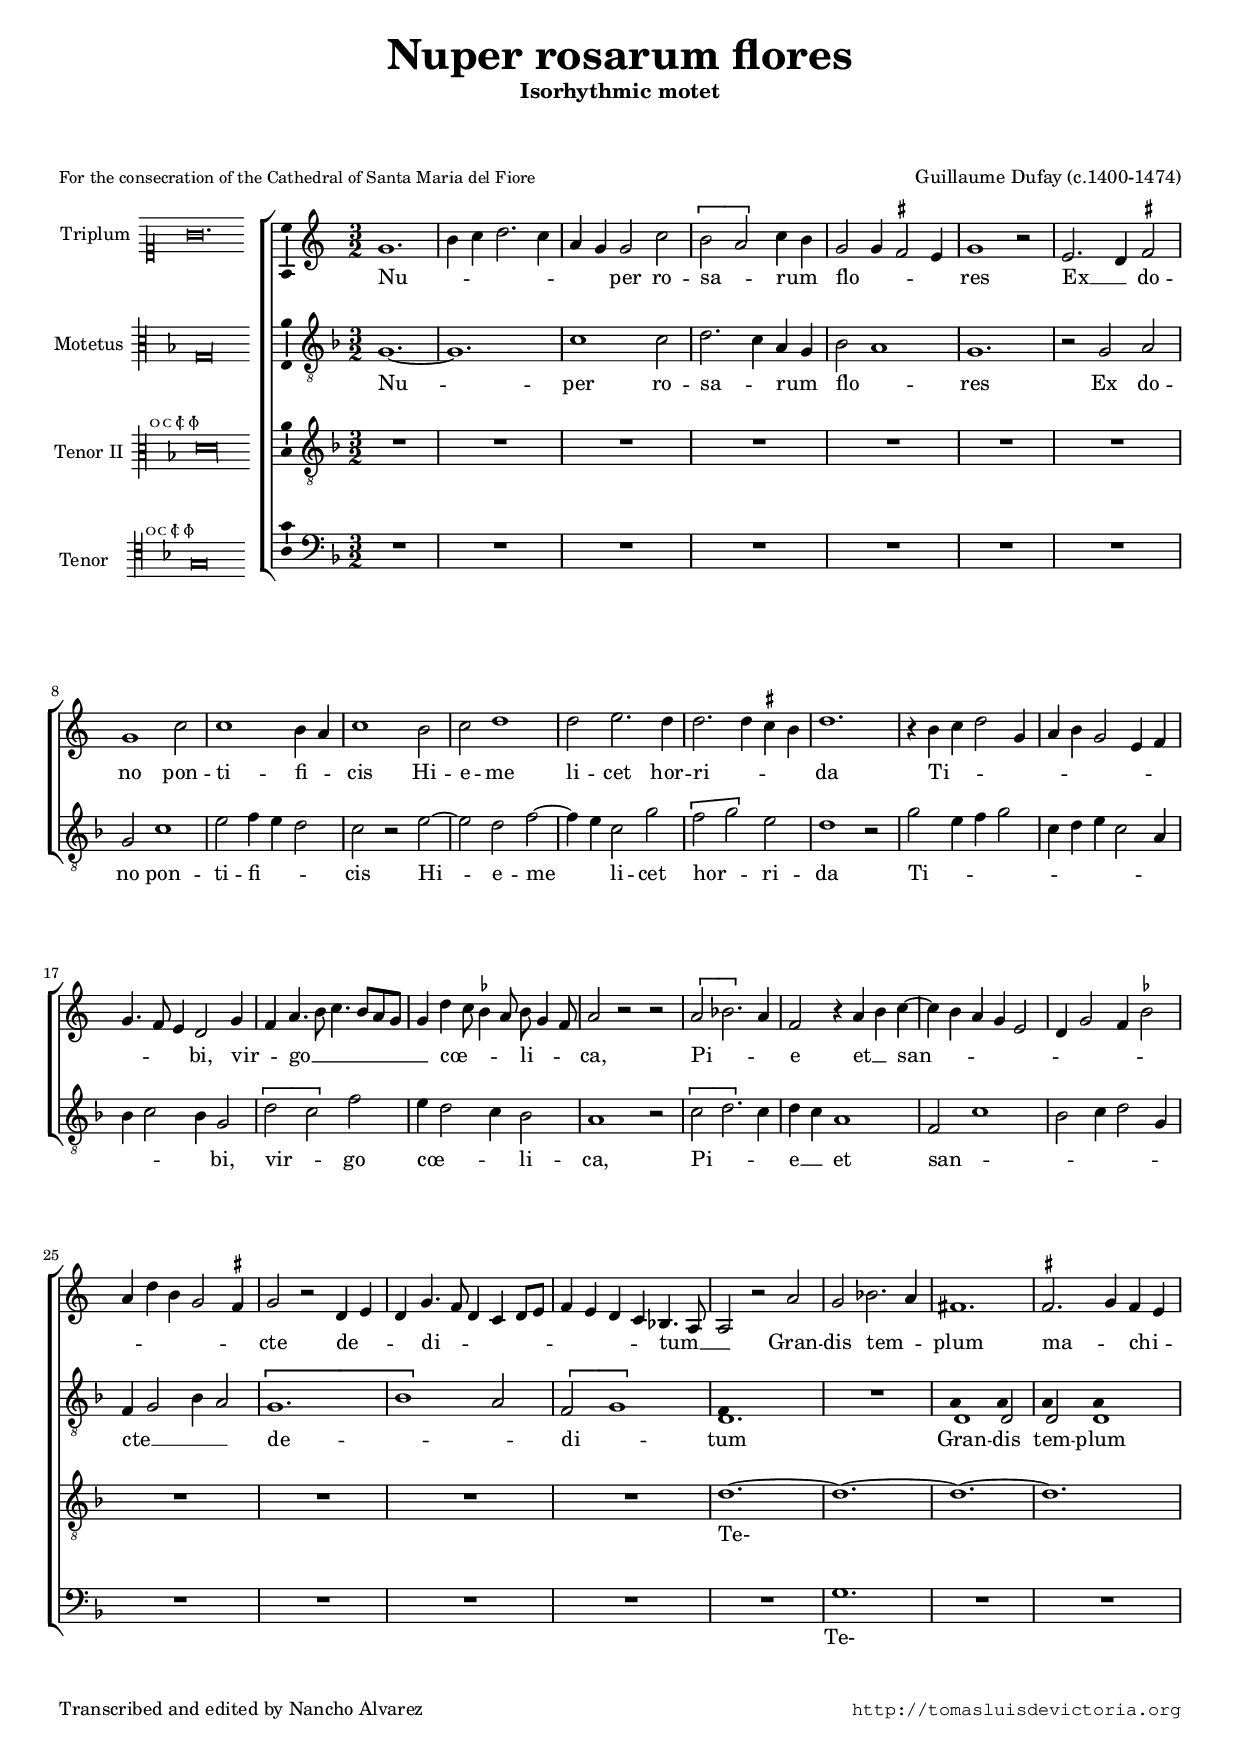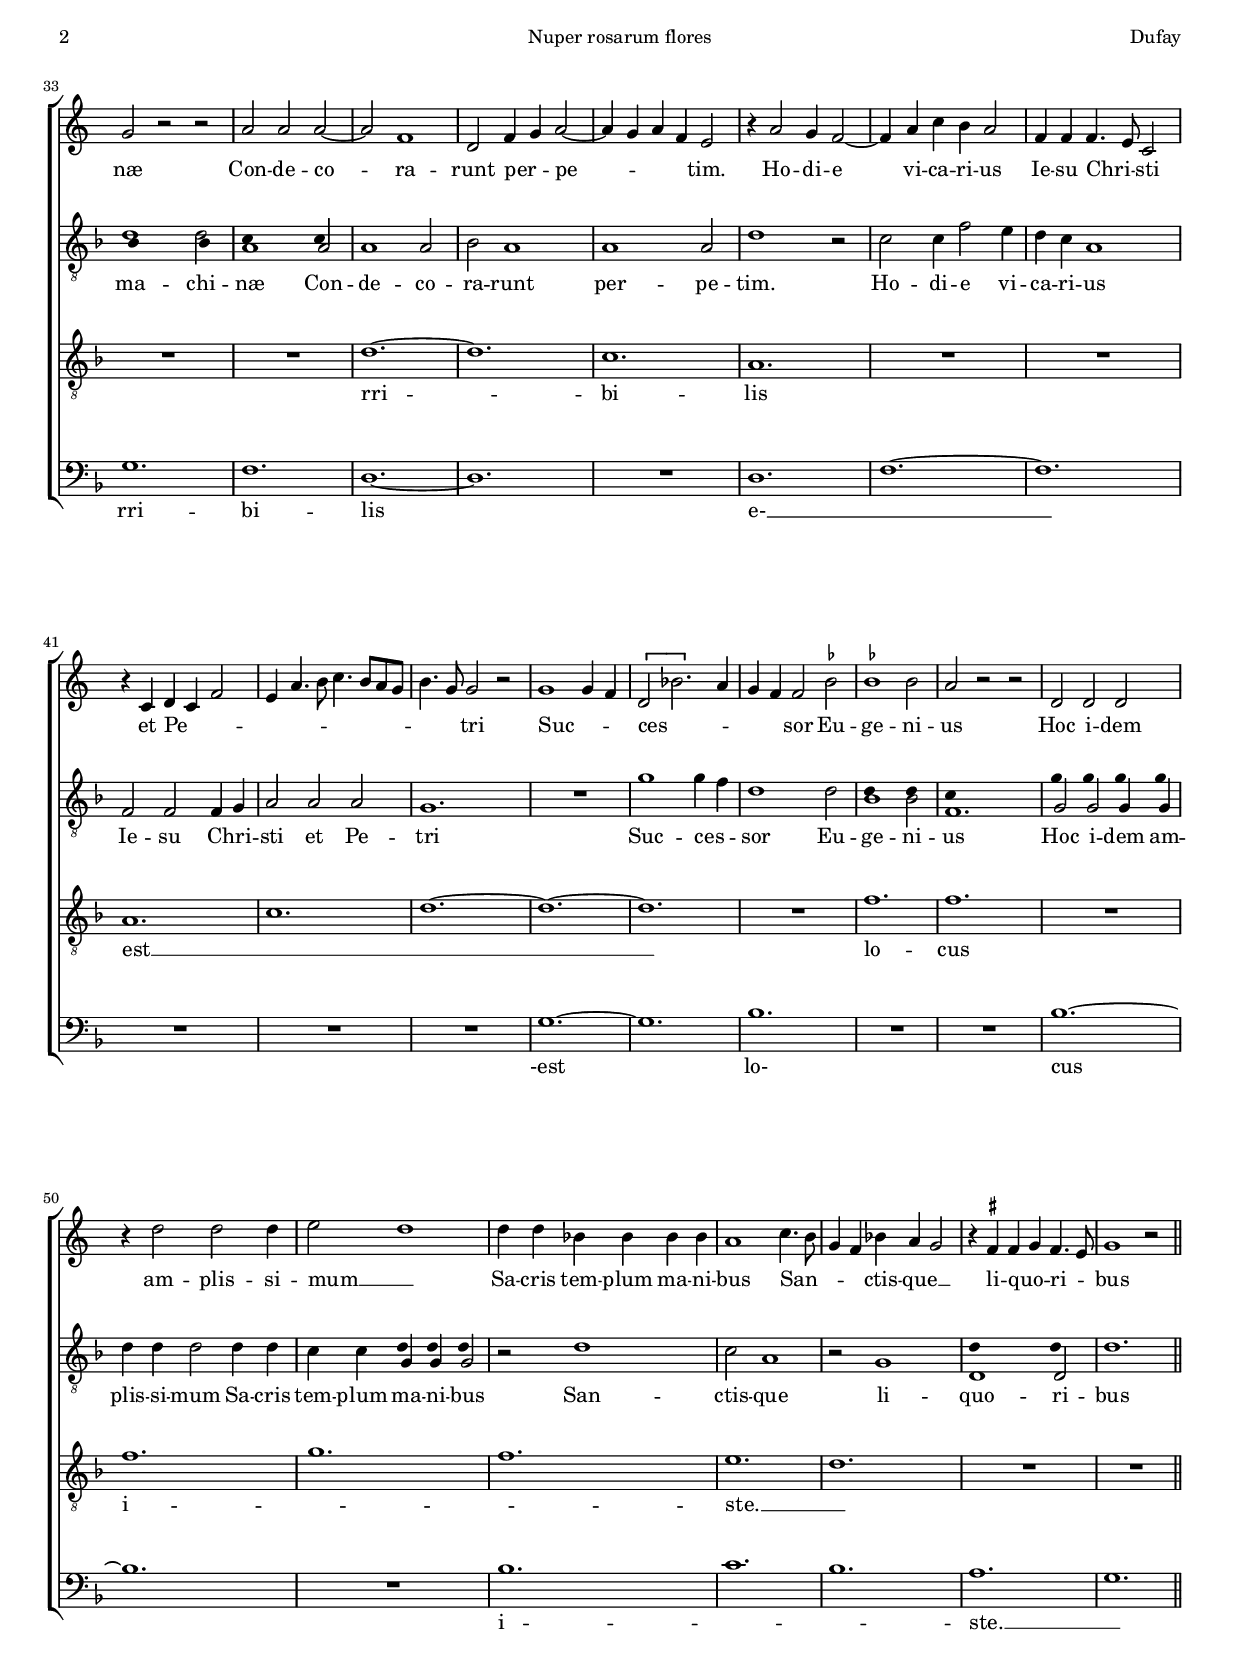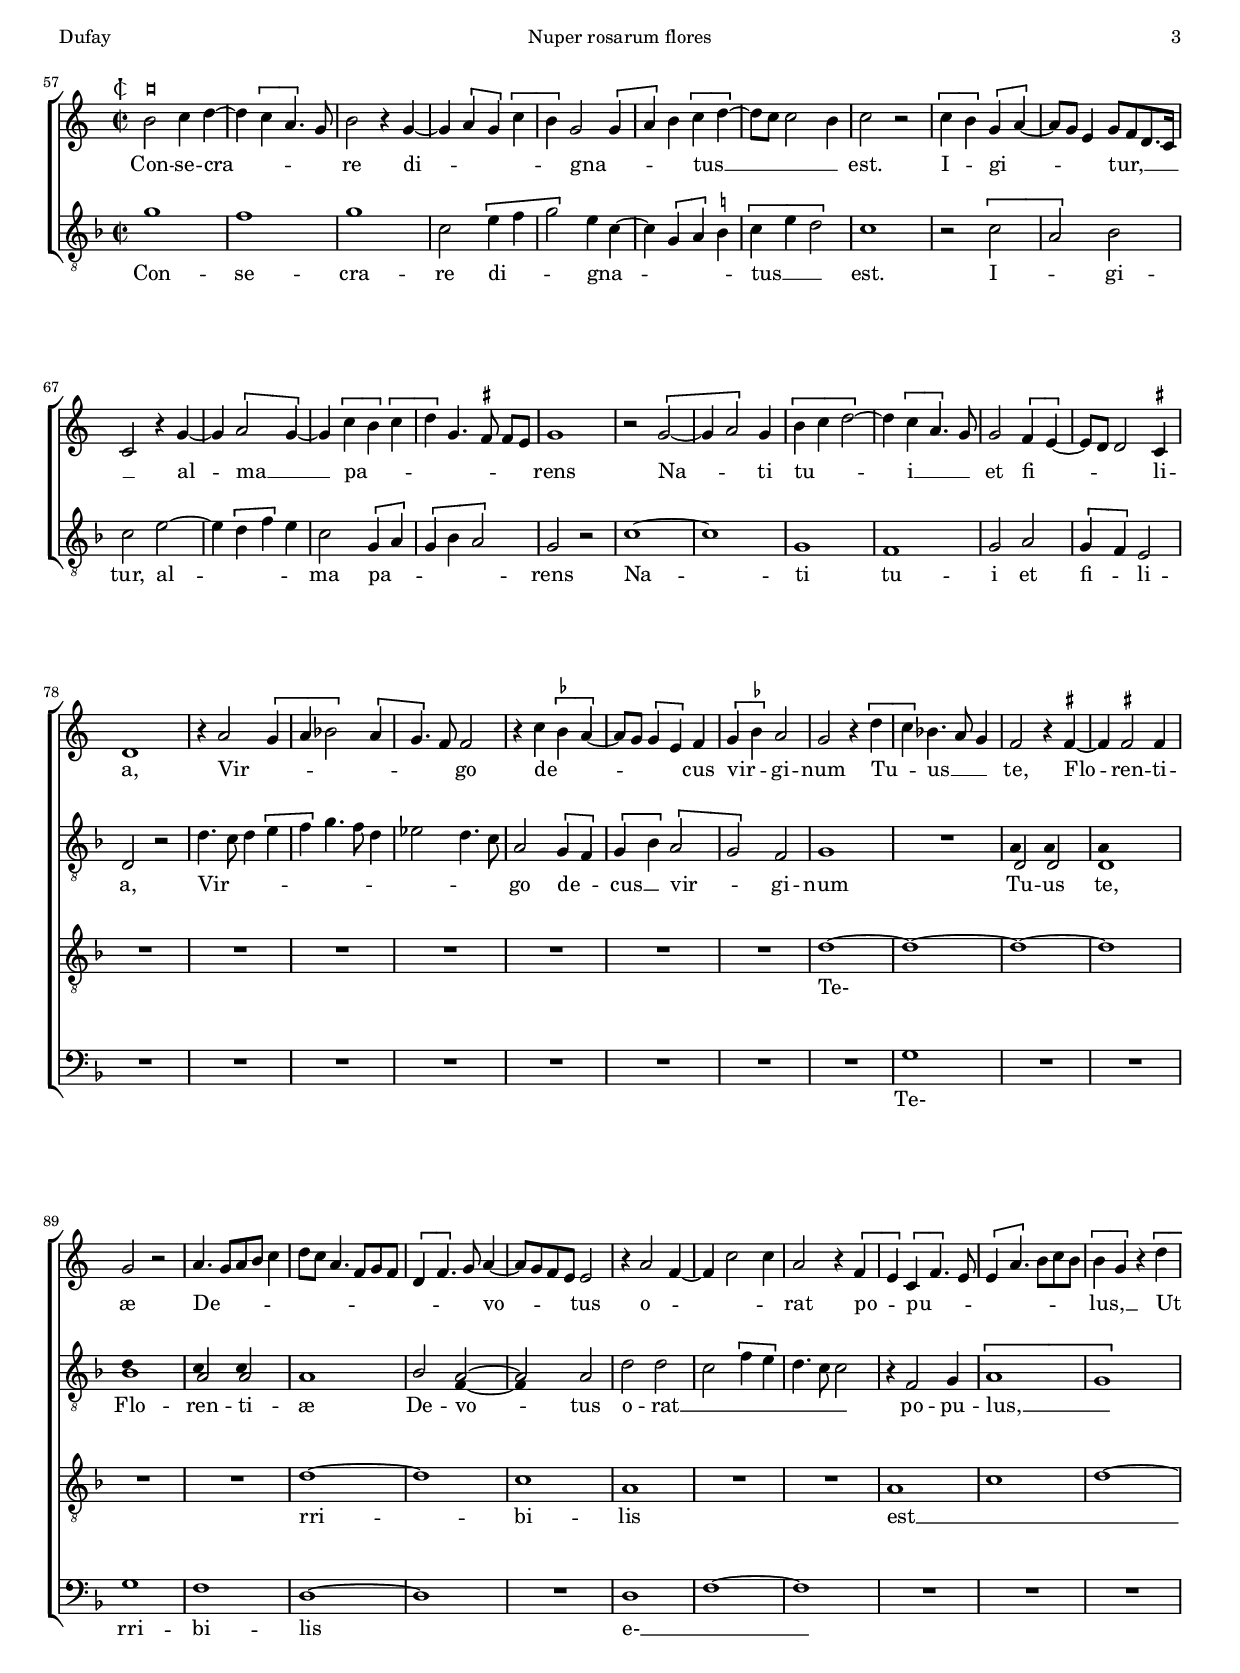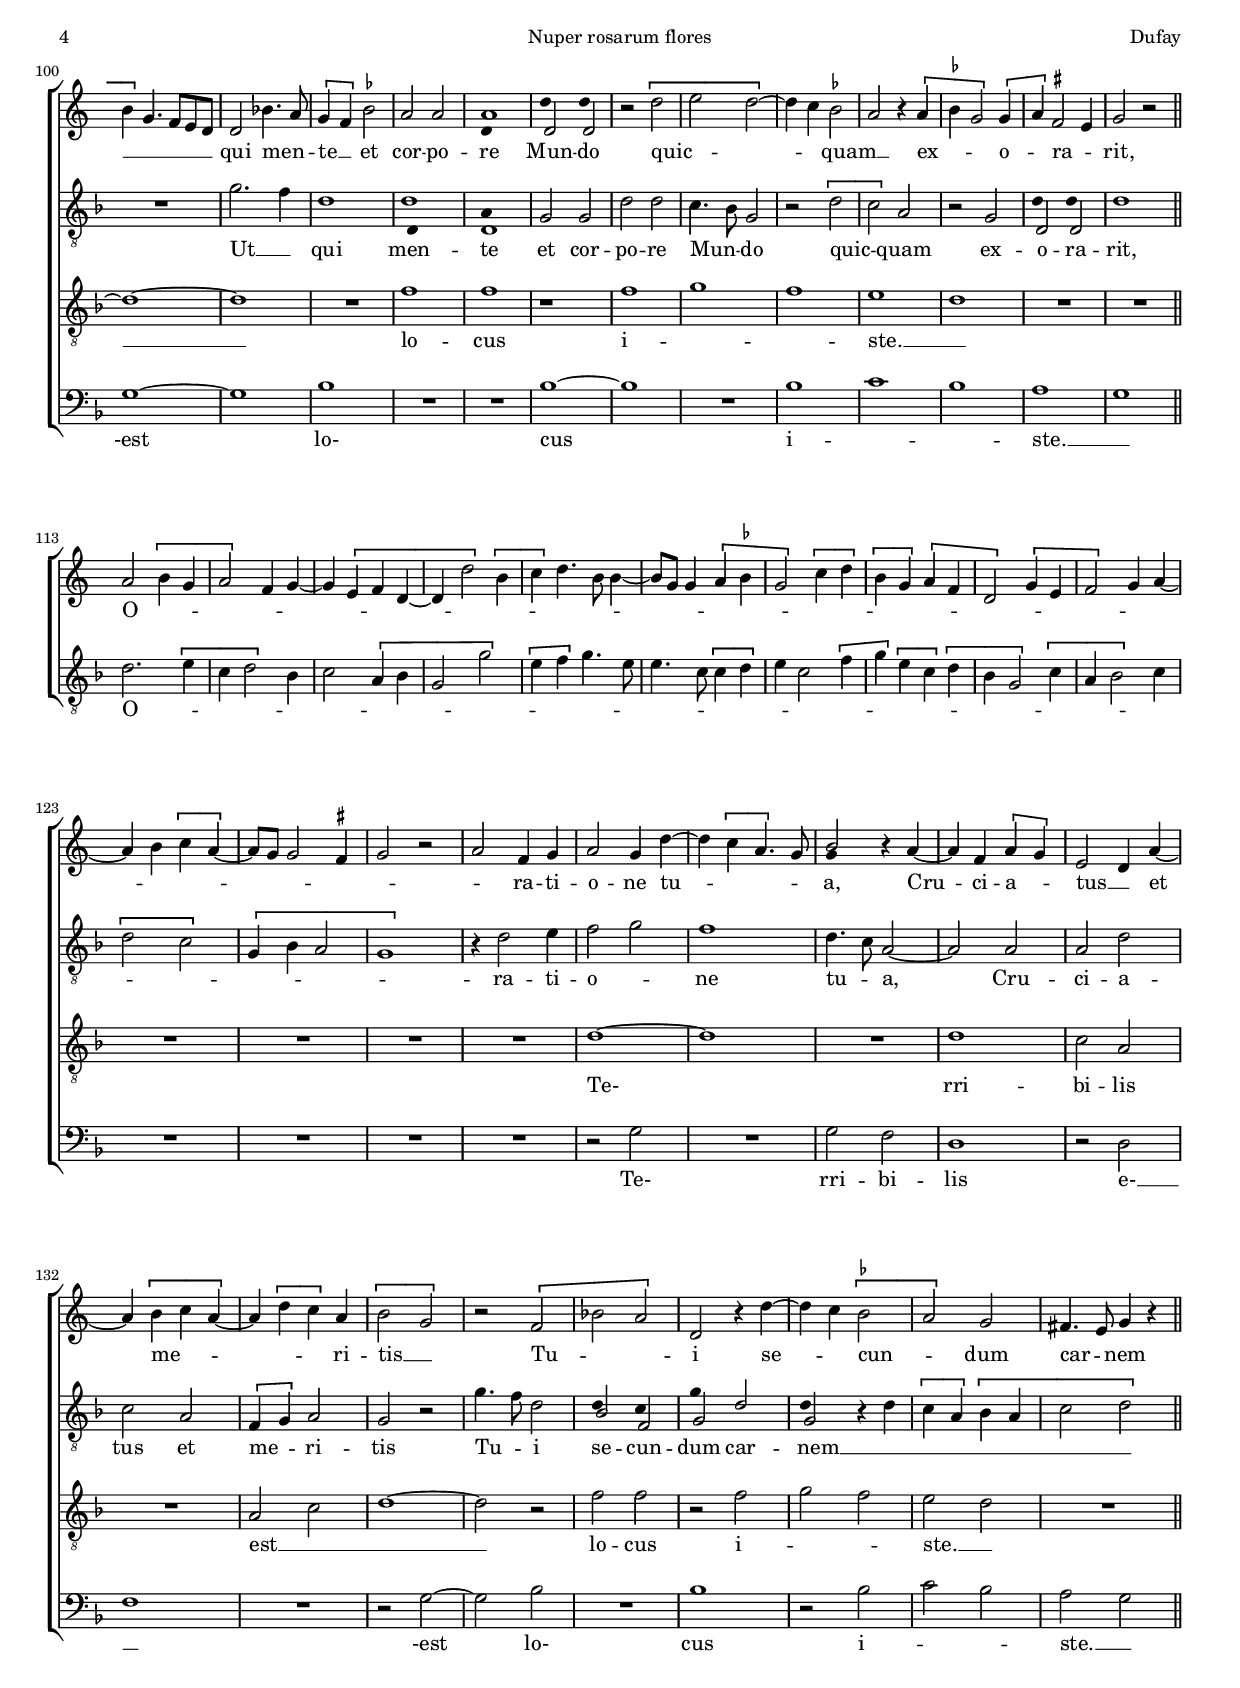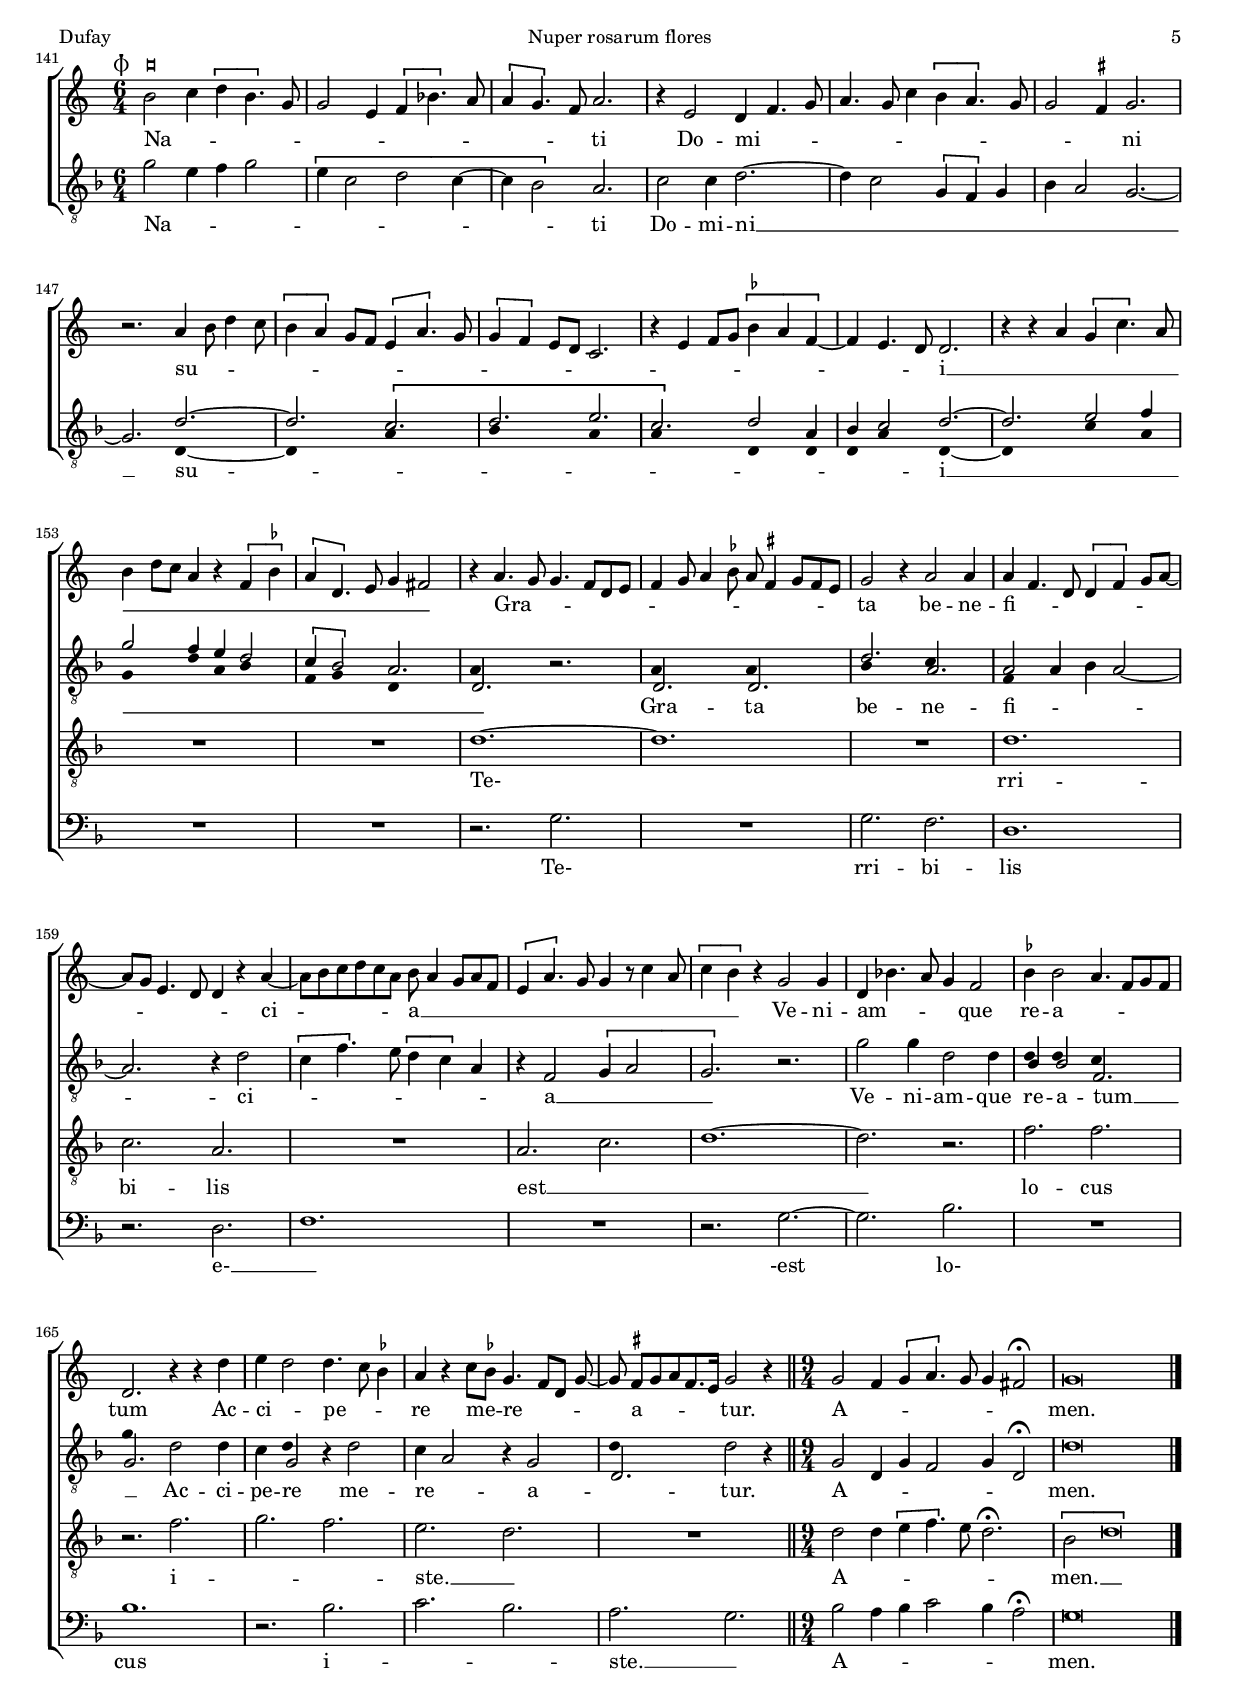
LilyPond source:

\version "2.18.0"

#(set-default-paper-size "a4")
#(set-global-staff-size 16.25)
#(ly:set-option 'point-and-click #f)
%mobile -15.5 -i3.4

italicas=\override LyricText.font-shape = #'italic
rectas=\override LyricText.font-shape = #'upright
ss=\once \set suggestAccidentals = ##t
incipitwidth = 20
mtempo={\tempo 4 = 100}
mtempob={\tempo 4 = 50}
mt=#(define-music-function (parser location offset) (number?) ; move lyric text
      #{ \once \override LyricText.X-offset = -$offset #})

htitle="Nuper rosarum flores"
hcomposer="Dufay"

\header {
	title=\markup{\fontsize #3 "Nuper rosarum flores"}
	subtitle="Isorhythmic motet"
	subsubtitle=\markup{\null \vspace #2 }
	composer="Guillaume Dufay (c.1400-1474)"
        pdfauthor=\composer
	%opus="(-)"
	poet=\markup{\smaller "For the consecration of the Cathedral of Santa Maria del Fiore"} % Florencia
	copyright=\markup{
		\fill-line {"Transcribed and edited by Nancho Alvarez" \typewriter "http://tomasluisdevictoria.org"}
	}
%	tagline=""
}


global={
 \override Score.TimeSignature.break-visibility=#end-of-line-invisible
 \time 3/2  \skip 1*3/2*56 \bar "||" \pageBreak
	\time 2/2 \skip 1*56 \bar "||" \break
	\skip 1*28 \bar "||" \pageBreak
	\time 6/4 \skip 1*6/4*28 \bar "||"
	\time 9/4 \skip 1*9/4*2
	\bar "|."
}

% Para la música ficta sigo la grabación de Huelgas Ensemble.
% En particular, renuncio a escribir el bemol el algunos fa super la

cantus={
	\key c \major
	g'1. |
	b'4 c'' d''2. c''4 |
	a' g' g'2 c'' |
	\[b' a'\] c''4 b' |
%5
	g'2 g'4 \ss fis'2 e'4 |
	g'1 r2 |
	e'2. d'4 \ss fis'2 |
	g'1 c''2 |
	c''1 b'4 a' |
%10
	c''1 b'2 |
	c'' d''1 |
	d''2 e''2. d''4 |
	d''2. d''4 \ss cis'' b' |
	d''1. |
%15
	r4 b' c'' d''2 g'4 |
	a' b' g'2 e'4 f' |
	g'4. f'8 e'4 d'2 g'4 |
	f' a'4. b'8 c''4. b'8 a' g' |
	g'4 d'' c''8 \ss bes'4 a'8 bes' g'4 f'8 |
%20
	a'2 r r |
	\[a' bes'2.\] a'4 |
	f'2 r4 a' b' c'' ~ |
	c'' b' a' g' e'2 |
	d'4 g'2 f'4 \ss bes'2 |
%25
	a'4 d'' b' g'2 \ss fis'4 | % la tercera nota tiene un signo en la plica que no entiendo
	g'2 r d'4 e' |
	d' g'4. f'8 d'4 c' d'8 e' |
	f'4 e' d' c' bes4. a8 |
	a2 r a' |
%30
	g' bes'2. a'4 |
	fis'1. | % no hay puntillo
	\ss fis'2. g'4 fis' e' |
	g'2 r r |
	a' a' a' ~ | % 2 compases ennegrecidos
%35
	a' f'1 |
	d'2 f'4 g' a'2 ~ |
	a'4 g' a' f' e'2 |
	r4 a'2 g'4 f'2 ~ |
	f'4 a' c'' b' a'2 |
%40
	f'4 f' f'4. e'8 c'2 |
	r4 c' d' c' f'2 |
	e'4 a'4. b'8 c''4. b'8 a' g' |
	b'4. g'8 g'2 r |
	g'1 g'4 f' |
%45
	\[d'2 bes'2.\] a'4 |
	g' f' f'2 \ss bes' |
	\ss bes'1 bes'2 |
	a' r r |
	d' d' d' |
%50
	r4 d''2 d'' d''4 |
	e''2 d''1 |
	d''4 d'' bes' bes' bes' bes' | % una especie de corchete une las 2 primeras notas
	a'1 c''4. b'8 |
	g'4 f' bes' a' g'2 |
%55
	r4 \ss fis' fis' g' fis'4. e'8 |
	g'1 r2 |
	s4*0^\markup{\hspace #-3.5 \musicglyph #"timesig.mensural22" \hspace #1.5 \musicglyph #"noteheads.sM1mensural"}
	b'2 c''4 d'' ~ |
	d'' \[c'' a'4.\] g'8 |
	b'2 r4 g' ~ |
%60
	g' \[a' g'\] \[c'' |
	b'\] g'2 \[g'4 |
	a'\] b' \[c'' d'' ~ \]
	d''8 c'' c''2 b'4 |
	c''2 r |
%65
	\[c''4 b'\] \[g' a' ~ \]
	a'8 g' e'4 g'8 f' d'8. c'16 |
	c'2 r4 g' ~ |
	g' \[a'2 g'4 ~ \]
	g' \[c'' b'\] \[c'' |
%70
	d''\] g'4. \ss fis'8 fis'[ e'] |
	g'1 |
	r2 \[g' ~ |
	g'4 a'2\] g'4 |
	\[b' c'' d''2 ~ \]
%75
	d''4 \[c'' a'4.\] g'8 |
	g'2 \[f'4 e' ~ \]
	e'8 d' d'2 \ss cis'4 |
	d'1 |
	r4 a'2 \[g'4 |
%80
	a' bes'2\] \[a'4 |
	g'4.\] f'8 f'2 |
	r4 c'' \ss \[bes' a' ~ \]
	a'8 g' \[g'4 e'\] f' |
	\[g' \ss bes'\] a'2 |
%85
	g' r4 \[d'' |
	c''\] bes'4. a'8 g'4 |
	f'2 r4 \ss fis' ~ |
	fis' \ss fis'2 fis'4 |
	g'2 r |
%90
	a'4.  g'8[ a' b'] c''4 |
	d''8 c'' a'4. f'8 g' f' |
	\[d'4 f'4.\] g'8 a'4 ~ |
	a'8 g' f' e' e'2 |
	r4 a'2 f'4 ~ |
%95
	f' c''2 c''4 |
	a'2 r4 \[f' |
	e'\] \[c' f'4.\] e'8 |
	\[e'4 a'4.\] b'8 c'' b' |
	\[b'4 g'\] r \[d'' |
%100
	b'\] g'4. f'8 e' d' |
	d'2 bes'4. a'8 |
	\[g'4 f'\] \ss bes'2 |
	a' a' |
	<<{\voiceOne a'1 d'2 d'}
	  \new Voice { % es un divisi, está notado con notación negra
	   \voiceTwo
	   \override Stem.stencil=##f
	   d'4*4 d''4*2 d''}
	>>
	\oneVoice
	
	r2 \[d'' |
	e'' d'' ~ \]
	d''4 c'' \ss bes'2 |
	a' r4 \[a' |
%110
	\ss bes' g'2\] \[g'4 |
	a'\] \ss fis'2 e'4 |
	g'2 r |
	a' \[b'4 g' |
	a'2\] f'4 g' ~ |
%115
	g' \[e' f' d' ~ |
	d' d''2\] \[b'4 |
	c''\] d''4. b'8 b'4 ~ |
	b'8 g' g'4 \[a' \ss bes' |
	g'2\] \[c''4 d''\] |
%120
	\[b' g'\] \[a' f' |
	d'2\] \[g'4 e' |
	f'2\] g'4 a' ~ |
	a' b' \[c'' a' ~ \]
	% a'8 g' g'4. \ss fis'8 fis' e' | % Huelgas Ensemble
	a'8 g' g'2 \ss fis'4
%125
	g'2 r |
	a' f'4 g' |
	a'2 g'4 d'' ~ |
	d'' \[c'' a'4.\] g'8 |
	<<{\voiceOne b'2 }
	   \new Voice {
	    \voiceTwo
	    \override Stem.stencil=##f
	    g'4*2
	}>>
	   \oneVoice
	   r4 a' ~ |
%130
	a' f' \[a' g'\] |
	e'2 d'4 a' ~ |
	a' \[b' c'' a' ~ \]
	a' \[d'' c''\] a' |
	\[b'2 g'\] |
%135
	r \[f' |
	bes' a'\]
	d' r4 d'' ~ |
	d'' c'' \ss \[bes'2 |
	a'\] g' |
%140
	fis'4. e'8 g'4 r |
	s4*0^\markup{\hspace #-3.5 \musicglyph #"timesig.mensural34" \hspace #1.5 \musicglyph #"noteheads.sM1mensural"}
	b'2 c''4 \[d'' b'4.\] g'8 |
	g'2 e'4 \[f' bes'4.\] a'8 |
	\[a'4 g'4.\] f'8 a'2. |
	r4 e'2 d'4 f'4. g'8 |
%145
	a'4. g'8 c''4 \[b' a'4.\] g'8 |
	g'2 \ss fis'4 g'2. |
	\break
	r a'4 b'8 d''4 c''8 |
	\[b'4 a'\] g'8 f' \[e'4 a'4.\] g'8 | % parece que hay un puntillo borrado despues de la ligadura
	\[g'4 f'\] e'8 d' c'2. |
%150
	r4 e' f'8 g' \ss \[bes'4 a' f' ~ \] % ligadura ennegrecida
	f' e'4. d'8 d'2. | % e'4. d'8 ennegrecidas, formando hemiolia con la ligadura
	r4 r a' \[g' c''4.\] a'8 |
	b'4 d''8 c'' a'4 r \[f' \ss bes'\] |
	\[a' d'4.\] e'8 g'4 fis'2 |
%155
	r4 a'4. g'8 g'4.  f'8[ d' e'] |
	f'4 g'8 a'4 \ss bes'8 a' \ss fis'4 g'8[ fis' e'] |
	g'2 r4 a'2 a'4 |
	a' f'4. d'8 \[d'4 f'\] g'8 a' ~ |
	% todas las transcripciones hacen d'4 f'8 g' a'4. sin ligadura. Hay otra fuente?
	a'8 g' e'4. d'8 d'4 r a' ~ |
%160
	a'8[  b' c'' d'' c'' a'] b' a'4  g'8[ a' f'] | % el ultimo fa parece un mi
	\[e'4 a'4.\] g'8 g'4 r8 c''4 a'8 |
	\[c''4 b'\] r g'2 g'4 |
	d' bes'4. a'8 g'4 f'2 |
	\ss bes'4 bes'2 a'4. f'8[ g' f'] |
%165
	d'2. r4 r d'' |
	e'' d''2 d''4. c''8 \ss bes'4 |
	a' r  c''8[ \ss bes'] g'4.  f'8[ d'] g' ~ |
	 g' \ss fis'[ g' a' fis'8. e'16] g'2 r4 |
	g'2 f'4 \[g' a'4.\] g'8 
%170
	g'4 fis'2^\fermata g'\breve*9/8
}

altus={
	\key f \major
	g1. ~ |
	g |
	c'1 c'2 |
	d'2. c'4 a g |
%5
	bes2 a1 | % 2 semibreves: alteracion
	g1. |
	r2 g a |
	g c'1 |
	e'2 f'4 e' d'2 |
%10
	c' r e' ~ |
	e' d' f' ~ |
	f'4 e' c'2 g' |
	\[f' g'\] e' |
	d'1 r2 |
%15
	g' e'4 f' g'2 |
	c'4 d' e' c'2 a4 |
	bes c'2 bes4 g2 |
	\[d' c'\] f' |
	e'4 d'2 c'4 bes2 |
%20
	a1 r2 |
	\[c' d'2.\] c'4 |
	d' c' a1 |
	f2 c'1 |
	bes2 c'4 d'2 g4 |
%25
	f g2 bes4 a2 |
	\[g1. |
	bes1\] a2 |
	\[f g1\] | % alteracion dentro de la ligadura
	<<{\voiceTwo d1.}
	  \new Voice {
	   \voiceOne
	   \once \override Stem.stencil=##f
	   f4*6 
	}>>
	\oneVoice
%30
	R1*3/2 |
	<<{\voiceOne
	d1 d2 |
	d \voiceTwo d1 |
	d' d'2 |
	a1 \voiceOne a2 }
	\new Voice {
	 \voiceTwo
	 \override Stem.stencil=##f
	 a4*4 a4*2 a4*2
	 \voiceOne
	 a4*4 bes4*4 bes4*2 c'4*4 \voiceTwo c'4*2 }
	>>
	\oneVoice
%35
	a1 a2 |
	bes a1 |
	a a2 |
	d'1 r2 |
	c' c'4 f'2 e'4 |
%40
	d' c' a1 |
	f2 f f4 g |
	a2 a a |
	g1. |
	R1*3/2 |
%45
	g'1 g'4 f' |
	d'1 d'2 |
	<<{\voiceTwo
	bes1 bes2
	f1.
	\voiceOne
	g2 g g4 g }
	\new Voice{ \voiceOne
	  \override Stem.stencil=##f
	  d'4*4 d'4*2
	  c'4*6
	  \voiceTwo
	  g'4*2 g' g'4 g'
	}>>
	\oneVoice
%50
	d' d' d'2 d'4 d' |
	c' c' 
	<<{\voiceOne
	g g g2 }
	\new Voice {
	 \voiceTwo
	 \override Stem.stencil=##f
	 d'4 d' d'4*2 
	}>>
	\oneVoice
	r2 d'1 |
	c'2 a1 |
	r2 g1 | % silencio y nota tambien es alteracion?
%55
	<<{\voiceTwo d \voiceOne d2 }
	  \new Voice{
	   \voiceOne
	   \override Stem.stencil=##f
	   d'4*4 \voiceTwo d'4*2
	}>>
	\oneVoice
	d'1. |
	g'1 |
	f' |
	g' |
%60
	c'2 \[e'4 f' |
	g'2\] e'4 c' ~ |
	c' \[g a\] \ss b |
	\[c' e' d'2\]
	c'1 |
%65
	r2 \[c' |
	a\] bes |
	c' e' ~ |
	e'4 \[d' f'\] e' |
	c'2 \[g4 a\] |
%70
	\[g bes a2\] |
	g r |
	c'1 ~ |
	c' |
	g |
%75
	f |
	g2 a |
	\[g4 f\] e2 |
	d r |
	d'4. c'8 d'4 \[e' |
%80
	f'\] g'4. f'8 d'4 |
	ees'2 d'4. c'8 |
	a2 \[g4 f\] |
	\[g bes\] \[a2 |
	g\] f |
%85
	g1 |
	R1*4/4 |
	<<{\voiceOne
	d2 d |
	\voiceTwo d1 |
	bes |
%90
        \voiceOne
	a2 a |
	a1 |
	bes2 a ~ a2
	  }
	\new Voice{
	 \voiceTwo
	 \override Stem.stencil=##f
	 a4*2 a
	 \voiceOne 
	 a4*4 d'
	 \voiceTwo 
	 c'4*2 c' s1 s2 f4*2 ~ f
	}>>
	\oneVoice
	a2 |
	d' d' |
%95
	c' \[f'4 e'\] |
	d'4. c'8 c'2 |
	r4 f2 g4 |
	\[a1 |
	g\] |
%100
	R1*4/4 |
	g'2. f'4 |
	d'1 |
	<<{
	 \voiceTwo
	 d' |
	d }
	  \new Voice{
	   \voiceOne
	   \override Stem.stencil=##f
	   d4*4
	   a
	}>>
	\oneVoice
%105
	g2 g |
	d' d' |
	c'4. bes8 g2 |
	r \[d' |
	c'\] a |
%110
	r g |
	<<{
	 \voiceOne
	 d d
	  }
	  \new Voice{
	   \voiceTwo
	   \override Stem.stencil=##f
	   d'4*2 d'
	}>>
	\oneVoice
	d'1 |
	d'2. \[e'4 |
	c' d'2\] bes4 |
%115
	c'2 \[a4 bes |
	g2 g'\] |
	\[e'4 f'\] g'4. e'8 |
	e'4. c'8 \[c'4 d'\] |
	e' c'2 \[f'4 |
%120
	g'\] \[e' c'\] \[d' |
	bes g2\] \[c'4 |
	a bes2\] c'4 |
	\[d'2 c'\] |
	\[g4 bes a2 |
%125
	g1\] |
	r4 d'2 e'4 |
	f'2 g' |
	f'1 |
	d'4. c'8 a2 ~ |
%130
	a a |
	a d' |
	c' a |
	\[f4 g\] a2 |
	g r |
%135
	g'4. f'8 d'2 |
	<<{\voiceOne
	bes f |
	g d' 
	g
	  }
	\new Voice{
	 \voiceTwo
	 \override Stem.stencil=##f
	 d'4*2 c' g' s d'
	}>>
	\oneVoice
	r4 d' 
	\[c' a\] \[bes a |
%140
	c'2 d'\] |
	g' e'4 f' g'2 |
	\[e'4 c'2 d' c'4 ~ |
	c' bes2\] a2. | % tres ultimas notas de la ligadura están ennegrecidas: hemiolia
	c'2 c'4 d'2. ~ | 
%145
	d'4 c'2 \[g4 f\] g | % d'4 c'2 ennegrecido
	bes a2 g2. ~ |
	g
	<<{\voiceOne
	d' ~ |
	d' \[c' |
	d' e' |
%150
	c'\] d'2 a4 |
	bes c'2 d'2. ~ |
	d' e'2 f'4 |
	g'2 f'4 e' d'2 |
	\[c'4 bes2\] a2. | % alteracion dentro de la ligadura
%155
	d
	  }
	\new Voice {
	 \voiceTwo
	 \override Stem.stencil=##f
	 d4*3 ~ d a  bes a a d4*2
	 d4 d a4*2 d4*3 ~ d4*3
	 c'4*2 a4 g4*2 d'4 a
	 bes4*2 f4 g4*2 d4*3
	 a4*3
	}>>
	
	\oneVoice
	r2.
	
	<<{\voiceOne
	d d |
	d' a |
	a2
	  }
	\new Voice {
	 \voiceTwo
	 \override Stem.stencil=##f
	 a4*3 a bes c' f4*2
	}>>
	
	\oneVoice
	a4 bes a2 ~ | % longa con puntillo divisionis
	a2. r4 d'2 |
%160
	\[c'4 f'4.\] e'8 \[d'4 c'\] a |
	r f2 \[g4 a2 | % alteracion dentro de la ligadura
	g2.\] r |
	g'2 g'4 d'2 d'4 |
	
	<<{\voiceOne 
	bes bes2 f2. |
%165
	g
	  }
	  \new Voice {
	   \voiceTwo
	   \override Stem.stencil=##f
	   d'4 d'4*2 c'4*3 g'
	}>>
	\oneVoice
	d'2 d'4 |
	c'
	<<{\voiceOne
	g2
	  }
	  \new Voice{
	   \voiceTwo
	   \override Stem.stencil=##f
	   d'4*2
	}>>
	\oneVoice
	r4 d'2 |
	c'4 a2 r4 g2 | % alteracion de silencio y nota
	<<{\voiceOne
	d2.
	  }
	  \new Voice {
	   \voiceTwo
	   \override Stem.stencil=##f
	   d'4*3
	}>>
	\oneVoice
	d'2 r4 |
	g2 d4 g f2 
%170
	g4 d2^\fermata d'\breve*9/8
}

% Renuncio a indicar las ligaduras, pero son siempre con el esquema:
% 1 3 3 1 1 5

tenor={
	\key f \major
	R1*3/2 |
	R1*3/2 |
	R1*3/2 |
	R1*3/2 |
%5
	R1*3/2 |
	R1*3/2 |
	R1*3/2 |
	R1*3/2 |
	R1*3/2 |
%10
	R1*3/2 |
	R1*3/2 |
	R1*3/2 |
	R1*3/2 |
	R1*3/2 |
%15
	R1*3/2 |
	R1*3/2 |
	R1*3/2 |
	R1*3/2 |
	R1*3/2 |
%20
	R1*3/2 |
	R1*3/2 |
	R1*3/2 |
	R1*3/2 |
	R1*3/2 |
%25
	R1*3/2 |
	R1*3/2 |
	R1*3/2 |
	R1*3/2 |
	d'1. ~ | % maxima !
%30
	d' ~ |
	d' ~ |
	d' |
	R1*3/2 |
	R1*3/2 |
%35
	d'1. ~ |
	d' |
	c' |
	a |
	R1*3/2 |
%40
	R1*3/2 |
	a1. |
	c' |
	d' ~ 
	d' ~ |
%45
	d' |
	R1*3/2 |
	f'1. |
	f' |
	R1*3/2 |
%50
	f'1. |
	g' |
	f' |
	e' |
	d' |
%55
	R1*3/2 |
	R1*3/2 |
	R1*4/4 |
	R1*4/4 |
	R1*4/4 |
%60
	R1*4/4 |
	R1*4/4 |
	R1*4/4 |
	R1*4/4 |
	R1*4/4 |
%65
	R1*4/4 |
	R1*4/4 |
	R1*4/4 |
	R1*4/4 |
	R1*4/4 |
%70
	R1*4/4 |
	R1*4/4 |
	R1*4/4 |
	R1*4/4 |
	R1*4/4 |
%75
	R1*4/4 |
	R1*4/4 |
	R1*4/4 |
	R1*4/4 |
	R1*4/4 |
%80
	R1*4/4 |
	R1*4/4 |
	R1*4/4 |
	R1*4/4 |
	R1*4/4 |
%85
	d'1 ~ |
	d' ~ |
	d' ~ |
	d' |
	R1*4/4 |
%90
	R1*4/4 |
	d'1 ~ |
	d' |
	c' |
	a |
%95
	R1*4/4 |
	R1*4/4 |
	a1 |
	c' |
	d' ~ |
%100
	d' ~ |
	d' |
	R1*4/4 |
	f'1 |
	f' |
%105
	r |
	f' |
	g' |
	f' |
	e' |
%110
	d' |
	R1*4/4 |
	R1*4/4 |
	R1*4/4 |
	R1*4/4 |
%115
	R1*4/4 |
	R1*4/4 |
	R1*4/4 |
	R1*4/4 |
	R1*4/4 |
%120
	R1*4/4 |
	R1*4/4 |
	R1*4/4 |
	R1*4/4 |
	R1*4/4 |
%125
	R1*4/4 |
	R1*4/4 |
	d'1 ~ |
	d' |
	R1*4/4 |
%130
	d'1 |
	c'2 a |
	R1*4/4 |
	a2 c' |
	d'1 ~ |
%135
	d'2 r |
	f' f' |
	r f' |
	g' f' |
	e' d' |
%140
	R1*4/4 |
	R1*6/4 |
	R1*6/4 |
	R1*6/4 |
	R1*6/4 |
%145
	R1*6/4 |
	R1*6/4 |
	R1*6/4 |
	R1*6/4 |
	R1*6/4 |
%150
	R1*6/4 |
	R1*6/4 |
	R1*6/4 |
	R1*6/4 |
	R1*6/4 |
%155
	d'1. ~ |
	d' |
	R1*6/4 |
	d'1. |
	c'2. a |
%160
	R1*6/4 |
	a2. c' |
	d'1. ~ |
	d'2. r |
	f' f' |
%165
	r f' |
	g' f' |
	e' d' |
	R1*6/4 |
	d'2 d'4 \[e' f'4.\] e'8 
%170
	d'2.^\fermata \[bes2 d'\breve*7/8\] % ligadura ennegrecida
}

% Se repite cada vez con una indicación de compás
% circulo, c, c partida, circulo partido
% no siempre coincide con el compás de las voces superiores

% Renuncio a indicar las ligaduras, pero son siempre con el esquema:
% 1 3 2 2 1 5

bassus={
	\key f \major
	R1*3/2 |
	R1*3/2 |
	R1*3/2 |
	R1*3/2 |
%5
	R1*3/2 |
	R1*3/2 |
	R1*3/2 |
	R1*3/2 |
	R1*3/2 |
%10
	R1*3/2 |
	R1*3/2 |
	R1*3/2 |
	R1*3/2 |
	R1*3/2 |
%15
	R1*3/2 |
	R1*3/2 |
	R1*3/2 |
	R1*3/2 |
	R1*3/2 |
%20
	R1*3/2 |
	R1*3/2 |
	R1*3/2 |
	R1*3/2 |
	R1*3/2 |
%25
	R1*3/2 |
	R1*3/2 |
	R1*3/2 |
	R1*3/2 |
	R1*3/2 |
%30
	g1. |
	R1*3/2 |
	R1*3/2 |
	g1. |
	f |
%35
	d ~ |
	d |
	R1*3/2 |
	d1. |
	f ~ |
%40
	f |
	R1*3/2 |
	R1*3/2 |
	R1*3/2 |
	g1. ~ |
%45
	g |
	bes |
	R1*3/2 |
	R1*3/2 |
	bes1. ~ |
%50
	bes |
	R1*3/2 |
	bes1. |
	c' |
	bes |
%55
	a |
	g |
	R1*4/4 |
	R1*4/4 |
	R1*4/4 |
%60
	R1*4/4 |
	R1*4/4 |
	R1*4/4 |
	R1*4/4 |
	R1*4/4 |
%65
	R1*4/4 |
	R1*4/4 |
	R1*4/4 |
	R1*4/4 |
	R1*4/4 |
%70
	R1*4/4 |
	R1*4/4 |
	R1*4/4 |
	R1*4/4 |
	R1*4/4 |
%75
	R1*4/4 |
	R1*4/4 |
	R1*4/4 |
	R1*4/4 |
	R1*4/4 |
%80
	R1*4/4 |
	R1*4/4 |
	R1*4/4 |
	R1*4/4 |
	R1*4/4 |
%85
	R1*4/4 |
	g1 |
	R1*4/4 |
	R1*4/4 |
	g1 |
%90
	f |
	d ~ |
	d |
	R1*4/4 |
	d1 |
%95
	f ~ |
	f |
	R1*4/4 |
	R1*4/4 |
	R1*4/4 |
%100
	g1 ~ |
	g |
	bes |
	R1*4/4 |
	R1*4/4 |
%105
	bes1 ~ |
	bes |
	R1 |
	bes |
	c' |
%110
	bes |
	a |
	g |
	R1*4/4 |
	R1*4/4 |
%115
	R1*4/4 |
	R1*4/4 |
	R1*4/4 |
	R1*4/4 |
	R1*4/4 |
%120
	R1*4/4 |
	R1*4/4 |
	R1*4/4 |
	R1*4/4 |
	R1*4/4 |
%125
	R1*4/4 |
	R1*4/4 |
	r2 g |
	R1*4/4 |
	g2 f |
%130
	d1 |
	r2 d |
	f1 |
	R1*4/4 |
	r2 g ~ |
%135
	g bes |
	R1*4/4 |
	bes1 |
	r2 bes |
	c' bes |
%140
	a g |
	R1*6/4 |
	R1*6/4 |
	R1*6/4 |
	R1*6/4 |
%145
	R1*6/4 |
	R1*6/4 |
	R1*6/4 |
	R1*6/4 |
	R1*6/4 |
%150
	R1*6/4 |
	R1*6/4 |
	R1*6/4 |
	R1*6/4 |
	R1*6/4 |
%155
	r2. g |
	R1*6/4 |
	g2. f |
	d1. |
	r2. d |
%160
	f1. |
	R1*6/4 |
	r2. g ~ |
	g bes |
	R1*6/4 |
%165
	bes1. |
	r2. bes |
	c' bes |
	a g |
	bes2 a4 bes c'2 
%170
	bes4 a2^\fermata g\breve*9/8
}

cantusdos={
%	\override Stem   #'transparent = ##t
	\override NoteHead   #'font-size = #-4
	\override Stem   #'length =#5.5
	s1*3/2 |
	s1*3/2 |
	s1*3/2 |
	s1*3/2 |
%5
	s1*3/2 |
	s1*3/2 |
	s1*3/2 |
	s1*3/2 |
	s1*3/2 |
%10
	s1*3/2 |
	s1*3/2 |
	s1*3/2 |
	s1*3/2 |
	s1*3/2 |
%15
	s1*3/2 |
	s1*3/2 |
	s1*3/2 |
	s1*3/2 |
	s1*3/2 |
%20
	s1*3/2 |
	s1*3/2 |
	s1*3/2 |
	s1*3/2 |
	s1*3/2 |
%25
	s1*3/2 |
	s1*3/2 |
	s1*3/2 |
	s1*3/2 |
	s1*3/2 |
%30
	s1*3/2 |
	s1*3/2 |
	s1*3/2 |
	s1*3/2 |
	s1*3/2 |
%35
	s1*3/2 |
	s1*3/2 |
	s1*3/2 |
	s1*3/2 |
	s1*3/2 |
%40
	s1*3/2 |
	s1*3/2 |
	s1*3/2 |
	s1*3/2 |
	s1*3/2 |
%45
	s1*3/2 |
	s1*3/2 |
	s1*3/2 |
	s1*3/2 |
	s1*3/2 |
%50
	s1*3/2 |
	s1*3/2 |
	s1*3/2 |
	s1*3/2 |
	s1*3/2 |
%55
	s1*3/2 |
	s1*3/2 |
	s1*4/4 |
	s1*4/4 |
	s1*4/4 |
%60
	s1*4/4 |
	s1*4/4 |
	s1*4/4 |
	s1*4/4 |
	s1*4/4 |
%65
	s1*4/4 |
	s1*4/4 |
	s1*4/4 |
	s1*4/4 |
	s1*4/4 |
%70
	s1*4/4 |
	s1*4/4 |
	s1*4/4 |
	s1*4/4 |
	s1*4/4 |
%75
	s1*4/4 |
	s1*4/4 |
	s1*4/4 |
	s1*4/4 |
	s1*4/4 |
%80
	s1*4/4 |
	s1*4/4 |
	s1*4/4 |
	s1*4/4 |
	s1*4/4 |
%85
	s1*4/4 |
	s1*4/4 |
	s1*4/4 |
	s1*4/4 |
	s1*4/4 |
%90
	s1*4/4 |
	s1*4/4 |
	s1*4/4 |
	s1*4/4 |
	s1*4/4 |
%95
	s1*4/4 |
	s1*4/4 |
	s1*4/4 |
	s1*4/4 |
	s1*4/4 |
%100
	s1*4/4 |
	s1*4/4 |
	s1*4/4 |
	s1*4/4 |
	d'1 |
%105
	d''2 d'' |
	s1*4/4 |
	s1*4/4 |
	s1*4/4 |
	s1*4/4 |
%110
	s1*4/4 |
	s1*4/4 |
	s1*4/4 |
	s1*4/4 |
	s1*4/4 |
%115
	s1*4/4 |
	s1*4/4 |
	s1*4/4 |
	s1*4/4 |
	s1*4/4 |
%120
	s1*4/4 |
	s1*4/4 |
	s1*4/4 |
	s1*4/4 |
	s1*4/4 |
%125
	s1*4/4 |
	s1*4/4 |
	s1*4/4 |
	s1*4/4 |
	g'2 s |
%130
	s1*4/4 |
	s1*4/4 |
	s1*4/4 |
	s1*4/4 |
	s1*4/4 |
%135
	s1*4/4 |
	s1*4/4 |
	s1*4/4 |
	s1*4/4 |
	s1*4/4 |
%140
	s1*4/4 |
	s1*6/4 |
	s1*6/4 |
	s1*6/4 |
	s1*6/4 |
%145
	s1*6/4 |
	s1*6/4 |
	s1*6/4 |
	s1*6/4 |
	s1*6/4 |
%150
	s1*6/4 |
	s1*6/4 |
	s1*6/4 |
	s1*6/4 |
	s1*6/4 |
%155
	s1*6/4 |
	s1*6/4 |
	s1*6/4 |
	s1*6/4 |
	s1*6/4 |
%160
	s1*6/4 |
	s1*6/4 |
	s1*6/4 |
	s1*6/4 |
	s1*6/4 |
%165
	s1*6/4 |
	s1*6/4 |
	s1*6/4 |
	s1*6/4 |
	s1*6/4 
%170
	s1*6/4
}

altusdos={
%	\override Stem   #'transparent = ##t
	\override NoteHead   #'font-size = #-4
	\override Stem   #'length =#5.5
	\stemDown
	s1*3/2 |
	s1*3/2 |
	s1*3/2 |
	s1*3/2 |
%5
	s1*3/2 |
	s1*3/2 |
	s1*3/2 |
	s1*3/2 |
	s1*3/2 |
%10
	s1*3/2 |
	s1*3/2 |
	s1*3/2 |
	s1*3/2 |
	s1*3/2 |
%15
	s1*3/2 |
	s1*3/2 |
	s1*3/2 |
	s1*3/2 |
	s1*3/2 |
%20
	s1*3/2 |
	s1*3/2 |
	s1*3/2 |
	s1*3/2 |
	s1*3/2 |
%25
	s1*3/2 |
	s1*3/2 |
	s1*3/2 |
	s1*3/2 |
	f1. |
%30
	s1*3/2 |
	a1 a2 |
	a a1 |
	\stemUp
	bes bes2 |
	\stemDown
	c'1 c'2 |
%35
	f1 s2 |
	s1*3/2 |
	s1*3/2 |
	s1*3/2 |
	s1*3/2 |
%40
	s1*3/2 |
	s1*3/2 |
	s1*3/2 |
	s1*3/2 |
	s1*3/2 |
%45
	s1*3/2 |
	s1*3/2 |
	\stemUp
	d'1 d'2 |
	\stemDown
	c'1. |
	g'2 g' g'4 g' |
%50
	s1*3/2 |
	s2 d'4 d' d'2 |
	s1*3/2 |
	s1*3/2 |
	s1*3/2 |
%55
	d'1 d'2 |
	s1*3/2 |
	s1*4/4 |
	s1*4/4 |
	s1*4/4 |
%60
	s1*4/4 |
	s1*4/4 |
	s1*4/4 |
	s1*4/4 |
	s1*4/4 |
%65
	s1*4/4 |
	s1*4/4 |
	s1*4/4 |
	s1*4/4 |
	s1*4/4 |
%70
	s1*4/4 |
	s1*4/4 |
	s1*4/4 |
	s1*4/4 |
	s1*4/4 |
%75
	s1*4/4 |
	s1*4/4 |
	s1*4/4 |
	s1*4/4 |
	s1*4/4 |
%80
	s1*4/4 |
	s1*4/4 |
	s1*4/4 |
	s1*4/4 |
	s1*4/4 |
%85
	s1*4/4 |
	s1*4/4 |
	a2 a |
	a1 |
	d' |
%90
	c'2 c' |
	f1 |
	s2 f ~ |
	f s |
	s1*4/4 |
%95
	s1*4/4 |
	s1*4/4 |
	s1*4/4 |
	s1*4/4 |
	s1*4/4 |
%100
	s1*4/4 |
	s1*4/4 |
	s1*4/4 |
	d1 |
	a |
%105
	s1*4/4 |
	s1*4/4 |
	s1*4/4 |
	s1*4/4 |
	s1*4/4 |
%110
	s1*4/4 |
	d'2 d' |
	s1*4/4 |
	s1*4/4 |
	s1*4/4 |
%115
	s1*4/4 |
	s1*4/4 |
	s1*4/4 |
	s1*4/4 |
	s1*4/4 |
%120
	s1*4/4 |
	s1*4/4 |
	s1*4/4 |
	s1*4/4 |
	s1*4/4 |
%125
	s1*4/4 |
	s1*4/4 |
	s1*4/4 |
	s1*4/4 |
	s1*4/4 |
%130
	s1*4/4 |
	s1*4/4 |
	s1*4/4 |
	s1*4/4 |
	s1*4/4 |
%135
	s1*4/4 |
	\stemUp	
	d'2 \stemDown c' |
	g' s |
	d' s |
	s1*4/4 |
%140
	s1*4/4 |
	s1*6/4 |
	s1*6/4 |
	s1*6/4 |
	s1*6/4 |
%145
	s1*6/4 |
	s1*6/4 |
	s1*6/4 |
	\stemUp
	s2. a |
	bes a |
%150
	a d2 d4 |
	d a2 d2. ~ |
	d c'2 a4 |
	g2 d'4 a bes2 |
	f4 g2 \stemDown d2. |
%155
	a s |
	a a |
	\stemUp
	bes s |
	\stemDown
	s1*6/4 |
	s1*6/4 |
%160
	s1*6/4 |
	s1*6/4 |
	s1*6/4 |
	s1*6/4 |
	\stemUp
	d'4 d'2 \stemDown c'2. |
%165
	g' s |
	s4 d'2 s2. |
	s1*6/4 |
	d'2. s |
	s1*6/4 
%170
	s1*6/4
}

% En la colocación del texto sigo más o menos la grabación de Huelgas Ensemble,
% aunque el el original esté indicada claramente de otra manera.

textocantus=\lyricmode{
Nu -- _ _ _ _ _ _ per ro -- sa -- _ rum _ flo -- _ _ _ res
Ex __ _ do -- no pon -- ti -- fi -- _ cis 
Hi -- e -- me li -- cet hor -- ri -- _ _ _ da
Ti -- _ _ _ _ _ _ _ _ _ _ _ bi, 
vir -- _ go __ _ _ _ _ _ _ % En el original "go" va al final de la frase
cœ -- _ _ _ li -- _ _ ca, % ce -- li
Pi -- _ _ e et __ _ san -- _ _ _ _ _ _ _ _ _ _ _ _ _ _ cte
de -- _ _ di -- _ _ _ _ _ _ _ _ _ tum __ _ _ 
Gran -- dis tem -- _ plum
ma -- _ chi -- _ næ
Con -- de -- co -- _ ra -- runt per -- _ pe -- _ _ _ _ tim.
Ho -- di -- e _ vi -- ca -- ri -- us Ie -- su Chri -- _ sti
et Pe -- _ _ _ _ _ _ _ _ _ _ _ tri
Suc -- _ _ ces -- _ _ _ _ sor
Eu -- ge -- ni -- us
Hoc i -- dem am -- plis -- si -- mum __ _
Sa -- cris tem -- plum ma -- ni -- bus
San -- _ _ _ ctis -- \mt #.8 que __ _ li -- quo -- _ ri -- _ bus
Con -- se -- cra -- _ _ _ _ re
di -- _ _ _ _ _ gna -- _ _ _ tus __ _ _ _ _ _ est.
I -- _ gi -- _ _ _ _ tur, __ _ _ _ _ 
al -- _ ma __ _ _ pa -- _ _ _ _ _ _ _ rens
Na -- _ _ ti tu -- _ _ _ i __ _ _ et fi -- _ _ _ _ li -- a,
Vir -- _ _ _ _ _ _ go
de -- _ _ _ _ _ _ cus vir -- _ gi -- num
Tu -- _ us __ _ _  te,
Flo -- _ ren -- ti -- æ
De -- _ _ _ _ _ _ _ _ _ _ _ _ _ vo -- _ _ _ _ tus
o -- _ _ _ _ rat
po -- _ pu -- _ _ _ _ _ _ _ \mt #.5 lus, __ _
Ut __ _ _ _ _ _ qui men -- _ te __ _ et cor -- po -- re
Mun -- do 
quic -- _ _ _ _ \mt #1 quam __ _
ex -- _ _ o -- _ ra -- _ rit,
O -- _ _ _ _ _ _ _ _ _ _ _ _ _ _ _ _ _ _ _ _ _ _ _ _ _ _ _ _ _ _ _ _ _ _ _ _ _ _ _ _ _ _ _ _
ra -- ti -- o -- ne tu -- _ _ _ _ a, % distinto en Huelgas Ensamble
Cru -- _ ci -- a -- _ tus __ _ et _ me -- _ _ _ _ _ ri -- tis __ _
Tu -- _ _ i
se -- _ _ cun -- _ dum car -- _ nem
Na -- _ _ _ _ _ _ _ _ _ _ _ _ ti
Do -- mi -- _ _ _ _ _ _ _ _ _ _ ni
su -- _ _ _ _ _ _ _ _ _ _ _ _ _ _ _ 
_ _ _ _ _ _ _ _ _
i __
_ _ _ _ _ _ _ _ 
_ _ _ _ _ _ _ 
Gra -- _ _ _ _ _ _ _ _ _ _ _ _ _ _ ta
be -- ne -- fi -- _ _ _ _ _ _ _ _ _ _ _ 
ci -- _ _ _ _ _ _ a __ _ _ _ _ _ _ _ _ 
_ _ _ _ 
Ve -- ni -- am -- _ _ _ que re -- a -- _ _ _ _ tum
Ac -- ci -- _ pe -- _ _ re
me -- _ re -- _ _ _ _ a -- _ _ _ _ \mt #.5 tur. % Huelgas Ensemble parece que hacen otra cosa
A -- _ _ _ _ _ _ men.
}

textoaltus=\lyricmode{
Nu -- _ per ro -- sa -- _ rum _ flo -- _ res
Ex do -- no pon -- ti -- fi -- _ _ cis
Hi -- _ e -- me _ _ li -- cet hor -- _ ri -- da
Ti -- _ _ _ _ _ _ _ _ _ _ _ bi,
vir -- _ go cœ  -- _ _ li -- ca,
Pi -- _ _ e __ _ et san -- _ _ _ _ _ cte __ _ _ _ 
de -- _ _ di -- _ tum
Gran -- dis tem -- plum ma -- chi -- næ
Con -- de -- co -- ra -- runt
per -- pe -- tim.
Ho -- di -- e vi -- ca -- ri -- us Ie -- su \mt #.5 Chri -- _ sti
et Pe -- tri
Suc -- ces -- _ sor
Eu -- ge -- ni -- us
Hoc i -- dem am -- plis -- si -- mum Sa -- cris tem -- plum ma -- ni -- bus
San -- ctis -- que
li -- quo -- ri -- bus
Con -- se -- cra -- re di -- _ _ gna -- _ _ _ _ _ tus __ _ _ est.
I -- _ gi -- tur,
al -- _ _ _ _ ma pa -- _ _ _ _ rens
Na -- _ ti tu -- i
et fi -- _ li -- a,
Vir -- _ _ _ _ _ _ _ _ _ _ go
de -- _ \mt #.5 cus __ _ vir -- _ gi -- num
Tu -- us te,
Flo -- ren -- ti -- æ
De -- vo -- _ tus o -- \mt #.5 rat __ _ _ _ _ _ _ 
po -- pu -- lus, __ _
Ut __ _ qui men -- te
et cor -- po -- re Mun -- _ do
quic -- _ quam 
ex -- o -- ra -- rit,
O -- _ _ _ _ _ _ _ _ _ _ _ _ _ _ _ _ _ _ _ _ _ _ _ _ _ _ _ _ _ _ _ _ _ _ _ _ 
ra -- ti -- o -- _ ne
tu -- _ a, _
Cru -- ci -- a -- tus et me -- _ ri -- tis
Tu -- _ i
se -- cun -- dum car -- 
\mt #.8 nem __ 
_ _ _ _ _ _ _ 
Na -- _ _ _ _ _ _ _ _ _ ti Do -- mi -- ni __ _ _ _ _ _ _ _ _ _ 
su -- _ _ _ _ _ _ _ _ _ i __ _ _ _ _ _ _ _ _ _ _ _ 
Gra -- ta be -- ne -- fi -- _ _ _ _ 
ci -- _ _ _ _ _ _ 
a __ _ _ _ 
Ve -- ni -- am -- que re -- a -- tum __ _ 
Ac -- ci -- pe -- re 
me -- re -- _ 
a -- _ \mt #.5 tur.
A -- _ _ _ _ _ men.
}

% el texto lo aplico según el introito gregoriano

textotenor=\lyricmode{
Te- _ _ _ rri -- _ bi -- lis est __ _ _ _ _ 
lo -- cus i -- _ _ ste. __ _
Te- _ _ _ rri -- _ bi -- lis est __ _ _ _ _ 
lo -- cus i -- _ _ ste. __ _
Te- _ rri -- bi -- lis est __ _ _ _ 
lo -- cus i -- _ _ ste. __ _
Te- _ rri -- bi -- lis est __ _ _ _ 
lo -- cus i -- _ _ ste. __ _
A -- _ _ _ _ _ 
\mt #1.5
men. __ _
}

textobassus=\lyricmode{
Te- rri -- bi -- lis _ 
e- __ _ _ \mt #1 -est _ 
lo- cus _ i -- _ _ ste. __ _
Te- rri -- bi -- lis _
e- __ _ _ \mt #1 -est _ 
lo- cus _ i -- _ _ ste. __ _
Te- rri -- bi -- lis
e- __ _ \mt #1 -est _ 
lo- cus i -- _ _ ste. __ _
Te- rri -- bi -- lis
e- __ _ \mt #1 -est _
lo- cus i -- _ _ ste. __ _
A -- _ _ _ _ _ men.
}


incipitcantus=\markup{
	\score{
		{ 
		\set Staff.instrumentName="Triplum "
		\override NoteHead.style = #'neomensural
		\override Staff.TimeSignature.stencil=##f
		\override Staff.TimeSignature.style = #'neomensural
		% no hay simbolo de compas pero deberia ser "circulo"
		% después si indica los símbolos de cambio de compás
		\cadenzaOn 
		\clef "petrucci-c1"
		\key c \major
		\time 3/2
                g'\breve. 
		} 

	\layout { line-width=\incipitwidth indent = 0 }
	}
}

incipitaltus=\markup{
	\score{
		{ 
		\set Staff.instrumentName="Motetus "
		\override NoteHead.style = #'neomensural 
		\override Staff.TimeSignature.stencil=##f
		\override Staff.TimeSignature.style = #'neomensural
		\cadenzaOn 
		\clef "petrucci-c3"
		\key f \major
		\time 3/2
                g\longa
		} 
	\layout { line-width=\incipitwidth indent = 0 }
	}
}


incipittenor=\markup{
	\score{
		{ 
		\set Staff.instrumentName="Tenor II " % tenores cambiados de orden
		\override NoteHead.style = #'neomensural 
		\override Staff.TimeSignature.style = #'neomensural
		\override Staff.TimeSignature.stencil=##f
		\cadenzaOn 
		\clef "petrucci-c3"
		\key f \major
		\time 3/2
                s4*0^\markup{\hspace #-5.5 \fontsize #-4 \line{ \musicglyph #"timesig.mensural32" \musicglyph #"timesig.mensural44" \musicglyph #"timesig.mensural22" \musicglyph #"timesig.mensural34" }}
                d'\maxima
		} 
	\layout { line-width=\incipitwidth indent=0 }
	}
}

incipitbassus=\markup{
	\score{
		{ 
		 \set Staff.instrumentName="Tenor   "
		\override NoteHead.style = #'neomensural
		\override Staff.TimeSignature.style = #'neomensural
		\override Staff.TimeSignature.stencil=##f
		\cadenzaOn 
		\clef "petrucci-c4"
		\key f \major
		\time 3/2
                s4*0^\markup{\hspace #-5.5 \fontsize #-4 \line{ \musicglyph #"timesig.mensural32" \musicglyph #"timesig.mensural44" \musicglyph #"timesig.mensural22" \musicglyph #"timesig.mensural34" }}
                g\breve
		} 
	\layout { line-width=\incipitwidth indent = 0 }
	}
}

%\layout {
%       \context {\Voice
%               \remove Ligature_bracket_engraver
%               \consists Mensural_ligature_engraver
%       }
%       line-width=\incipitwidth
%       indent = 0
%}

\score {\transpose c' c'{
\new ChoirStaff<<

	\new Staff <<\global
	\new Voice="v1" {
		\set Staff.instrumentName=\incipitcantus
		\clef "treble"
		\cantus }
	\new Lyrics \lyricsto "v1" {\textocantus }
	>>

	\new Staff <<\global
	\new Voice="v2" {
		\set Staff.instrumentName=\incipitaltus
		\clef "G_8"
		\altus }
	\new Lyrics \lyricsto "v2" {\textoaltus }
	>>
	
	\new Staff <<\global
	\new Voice="v3" {
		\set Staff.instrumentName=\incipittenor
		\clef "G_8"
		\tenor }
	\new Lyrics \lyricsto "v3" {\textotenor }
	>>

	\new Staff <<\global
	\new Voice="v4" {
		\set Staff.instrumentName=\incipitbassus
		\clef "bass"
		\bassus }
	\new Lyrics \lyricsto "v4" {\textobassus }
	>>
	
>>

	} % transpose

\layout{ 
	\context {\Lyrics 
		\override VerticalAxisGroup.staff-affinity = #UP
		\override VerticalAxisGroup.nonstaff-relatedstaff-spacing =
			#'((basic-distance . 0) (minimum-distance . 0) (padding . .7))
		\override LyricText.font-size = #1.2
		\override LyricHyphen.minimum-distance = #0.5
	}
	\context {\Score 
		tempoHideNote = ##t
		\override BarNumber.padding = #2 
	}
	\context {\Voice 
		melismaBusyProperties = #'()
		%autoBeaming = ##f
	}
	\context {\Staff 
                \RemoveEmptyStaves
                %\override VerticalAxisGroup.remove-first = ##t
		\override VerticalAxisGroup.staff-staff-spacing =
			#'((basic-distance . 11) (minimum-distance . 0) (padding . 1))
		\consists Ambitus_engraver 
		\override LigatureBracket.padding = #1
	}
}

%\midi { \mtempo }

}


\paper{
	evenHeaderMarkup=\markup  \fill-line { \fromproperty #'page:page-number-string \htitle \hcomposer }
	oddHeaderMarkup= \markup  \fill-line { \on-the-fly #not-first-page \hcomposer \on-the-fly #not-first-page \htitle \on-the-fly #not-first-page \fromproperty #'page:page-number-string }
	%system-count=22
        page-count = 5
	ragged-last-bottom = ##f
	indent=3.6\cm
	system-system-spacing =
	#'((basic-distance . 19) (minimum-distance . 0) (padding . 5))
	top-system-spacing = % header
	#'((basic-distance . 9) (minimum-distance . 0) (padding . 0))
	last-bottom-spacing = % footer
	#'((basic-distance . 12) (minimum-distance . 0) (padding . 0))
	markup-system-spacing.padding = #1.5
}
